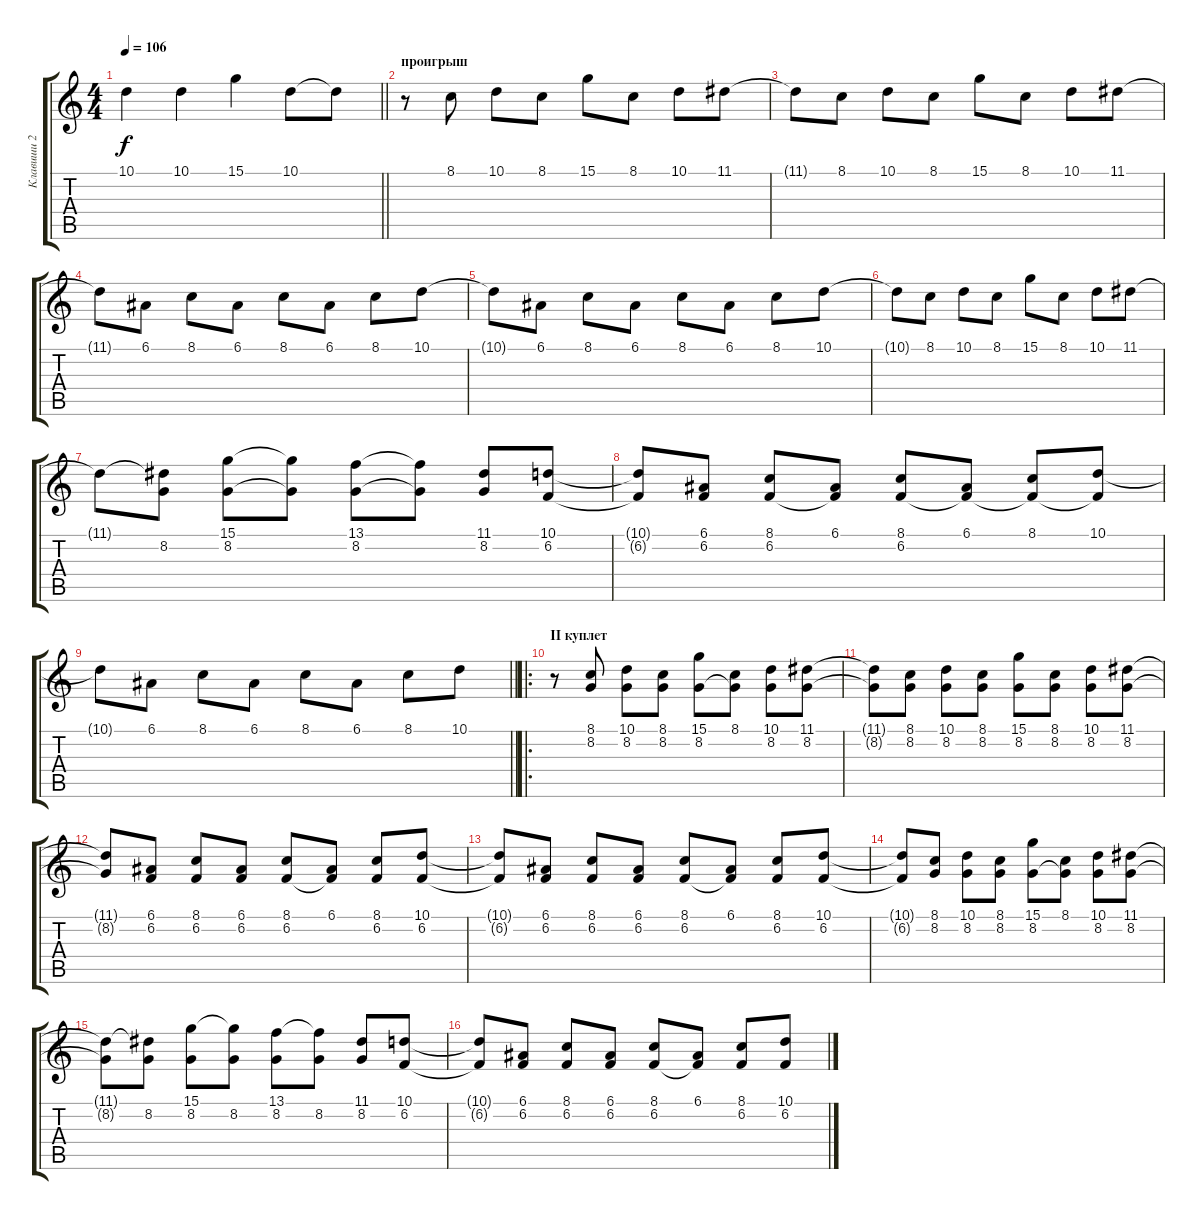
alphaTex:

\track ("Клавиши 2" "Клавиши 2") {instrument acousticgrandpiano}
\staff {score tabs}
\tuning (E4 B3 G3 D3 A2 E2) {hide}
\ts (4 4)
\tempo 106
\clef g2
\barLineRight lightlight
\ks c
10.1{t}.4{dy f} 10.1.4 15.1.4 10.1.8 10.1{t}.8 |
\section ("" "проигрыш")
r.8 8.1.8 10.1.8 8.1.8 15.1.8 8.1.8 10.1.8 11.1.8 |
11.1{t}.8 8.1.8 10.1.8 8.1.8 15.1.8 8.1.8 10.1.8 11.1.8 |
11.1{t}.8 6.1.8 8.1.8 6.1.8 8.1.8 6.1.8 8.1.8 10.1.8 |
10.1{t}.8 6.1.8 8.1.8 6.1.8 8.1.8 6.1.8 8.1.8 10.1.8 |
10.1{t}.8 8.1.8 10.1.8 8.1.8 15.1.8 8.1.8 10.1.8 11.1.8 |
11.1{t}.8 (11.1{t} 8.2).8 (15.1 8.2).8 (15.1{t} 8.2{t}).8 (13.1 8.2).8 (13.1{t} 8.2{t}).8 (11.1 8.2).8 (10.1 6.2).8 |
(10.1{t} 6.2{t}).8 (6.1 6.2).8 (8.1 6.2).8 (6.1 6.2{t}).8 (8.1 6.2).8 (6.1 6.2{t}).8 (8.1 6.2{t}).8 (10.1 6.2{t}).8 |
\barLineRight lightlight
10.1{t}.8 6.1.8 8.1.8 6.1.8 8.1.8 6.1.8 8.1.8 10.1.8 |
\ro
\section ("" "II куплет")
r.8 (8.1 8.2).8 (10.1 8.2).8 (8.1 8.2).8 (15.1 8.2).8 (8.1 8.2{t}).8 (10.1 8.2).8 (11.1 8.2).8 |
(11.1{t} 8.2{t}).8 (8.1 8.2).8 (10.1 8.2).8 (8.1 8.2).8 (15.1 8.2).8 (8.1 8.2).8 (10.1 8.2).8 (11.1 8.2).8 |
(11.1{t} 8.2{t}).8 (6.1 6.2).8 (8.1 6.2).8 (6.1 6.2).8 (8.1 6.2).8 (6.1 6.2{t}).8 (8.1 6.2).8 (10.1 6.2).8 |
(10.1{t} 6.2{t}).8 (6.1 6.2).8 (8.1 6.2).8 (6.1 6.2).8 (8.1 6.2).8 (6.1 6.2{t}).8 (8.1 6.2).8 (10.1 6.2).8 |
(10.1{t} 6.2{t}).8 (8.1 8.2).8 (10.1 8.2).8 (8.1 8.2).8 (15.1 8.2).8 (8.1 8.2{t}).8 (10.1 8.2).8 (11.1 8.2).8 |
(11.1{t} 8.2{t}).8 (11.1{t} 8.2).8 (15.1 8.2).8 (15.1{t} 8.2).8 (13.1 8.2).8 (13.1{t} 8.2).8 (11.1 8.2).8 (10.1 6.2).8 |
(10.1{t} 6.2{t}).8 (6.1 6.2).8 (8.1 6.2).8 (6.1 6.2).8 (8.1 6.2).8 (6.1 6.2{t}).8 (8.1 6.2).8 (10.1 6.2).8
